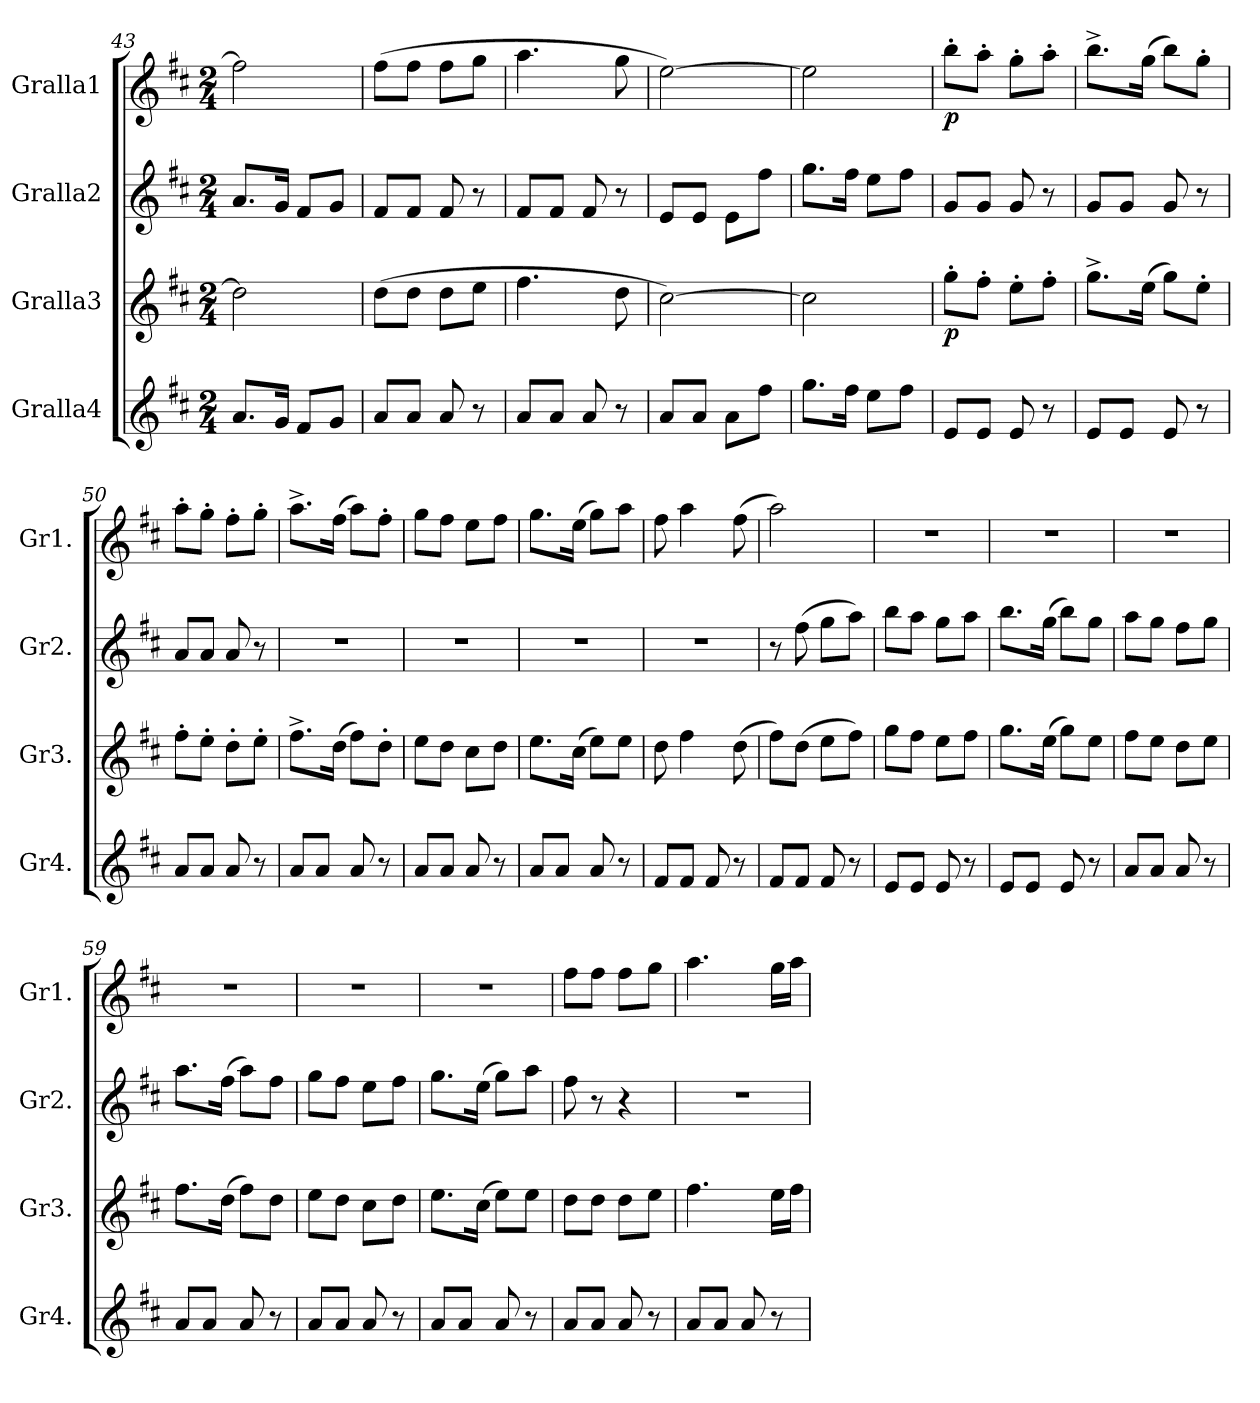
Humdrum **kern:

**kern	**kern	**dynam	**kern	**kern	**dynam
*part4	*part3	*part3	*part2	*part1	*part1
*staff4	*staff3	*staff3	*staff2	*staff1	*staff1
*I"Gralla4	*I"Gralla3	*	*I"Gralla2	*I"Gralla1	*
*I'Gr4.	*I'Gr3.	*	*I'Gr2.	*I'Gr1.	*
*clefG2	*clefG2	*	*clefG2	*clefG2	*
*k[f#c#]	*k[f#c#]	*	*k[f#c#]	*k[f#c#]	*
*M2/4	*M2/4	*	*M2/4	*M2/4	*
=43	=43	=43	=43	=43	=43
8.a/L	2dd\]	.	8.a/L	2ff#\]	.
16g/Jk	.	.	16g/Jk	.	.
8f#/L	.	.	8f#/L	.	.
8g/J	.	.	8g/J	.	.
=44	=44	=44	=44	=44	=44
8a/L	(>8dd\L	.	8f#/L	(>8ff#\L	.
8a/J	8dd\J	.	8f#/J	8ff#\J	.
8a/	8dd\L	.	8f#/	8ff#\L	.
8r	8ee\J	.	8r	8gg\J	.
=45	=45	=45	=45	=45	=45
8a/L	4.ff#\	.	8f#/L	4.aa\	.
8a/J	.	.	8f#/J	.	.
8a/	.	.	8f#/	.	.
8r	8dd\	.	8r	8gg\	.
=46	=46	=46	=46	=46	=46
8a/L	[2cc#\)	.	8e/L	[2ee\)	.
8a/J	.	.	8e/J	.	.
8a\L	.	.	8e\L	.	.
8ff#\J	.	.	8ff#\J	.	.
=47	=47	=47	=47	=47	=47
8.gg\L	2cc#\]	.	8.gg\L	2ee\]	.
16ff#\Jk	.	.	16ff#\Jk	.	.
8ee\L	.	.	8ee\L	.	.
8ff#\J	.	.	8ff#\J	.	.
!!LO:LB:g=z
=48	=48	=48	=48	=48	=48
!	!	!LO:DY:b	!	!	!LO:DY:b
8e/L	8gg'\L	p	8g/L	8bb'\L	p
8e/J	8ff#'\J	.	8g/J	8aa'\J	.
8e/	8ee'\L	.	8g/	8gg'\L	.
8r	8ff#'\J	.	8r	8aa'\J	.
=49	=49	=49	=49	=49	=49
8e/L	8.gg^\L	.	8g/L	8.bb^\L	.
8e/J	.	.	8g/J	.	.
.	(>16ee\Jk	.	.	(>16gg\Jk	.
8e/	8gg\L)	.	8g/	8bb\L)	.
8r	8ee'\J	.	8r	8gg'\J	.
=50	=50	=50	=50	=50	=50
8a/L	8ff#'\L	.	8a/L	8aa'\L	.
8a/J	8ee'\J	.	8a/J	8gg'\J	.
8a/	8dd'\L	.	8a/	8ff#'\L	.
8r	8ee'\J	.	8r	8gg'\J	.
=51	=51	=51	=51	=51	=51
8a/L	8.ff#^\L	.	2r	8.aa^\L	.
8a/J	.	.	.	.	.
.	(>16dd\Jk	.	.	(>16ff#\Jk	.
8a/	8ff#\L)	.	.	8aa\L)	.
8r	8dd'\J	.	.	8ff#'\J	.
=52	=52	=52	=52	=52	=52
8a/L	8ee\L	.	2r	8gg\L	.
8a/J	8dd\J	.	.	8ff#\J	.
8a/	8cc#\L	.	.	8ee\L	.
8r	8dd\J	.	.	8ff#\J	.
=53	=53	=53	=53	=53	=53
8a/L	8.ee\L	.	2r	8.gg\L	.
8a/J	.	.	.	.	.
.	(>16cc#\Jk	.	.	(>16ee\Jk	.
8a/	8ee\L)	.	.	8gg\L)	.
8r	8ee\J	.	.	8aa\J	.
=54	=54	=54	=54	=54	=54
8f#/L	8dd\	.	2r	8ff#\	.
8f#/J	4ff#\	.	.	4aa\	.
8f#/	.	.	.	.	.
8r	(>8dd\	.	.	(>8ff#\	.
=55	=55	=55	=55	=55	=55
8f#/L	8ff#\L)	.	8r	2aa\)	.
8f#/J	(>8dd\J	.	(>8ff#\	.	.
8f#/	8ee\L	.	8gg\L	.	.
8r	8ff#\J)	.	8aa\J)	.	.
!!LO:PB:g=z
=56	=56	=56	=56	=56	=56
8e/L	8gg\L	.	8bb\L	2r	.
8e/J	8ff#\J	.	8aa\J	.	.
8e/	8ee\L	.	8gg\L	.	.
8r	8ff#\J	.	8aa\J	.	.
=57	=57	=57	=57	=57	=57
8e/L	8.gg\L	.	8.bb\L	2r	.
8e/J	.	.	.	.	.
.	(>16ee\Jk	.	(>16gg\Jk	.	.
8e/	8gg\L)	.	8bb\L)	.	.
8r	8ee\J	.	8gg\J	.	.
=58	=58	=58	=58	=58	=58
8a/L	8ff#\L	.	8aa\L	2r	.
8a/J	8ee\J	.	8gg\J	.	.
8a/	8dd\L	.	8ff#\L	.	.
8r	8ee\J	.	8gg\J	.	.
=59	=59	=59	=59	=59	=59
8a/L	8.ff#\L	.	8.aa\L	2r	.
8a/J	.	.	.	.	.
.	(>16dd\Jk	.	(>16ff#\Jk	.	.
8a/	8ff#\L)	.	8aa\L)	.	.
8r	8dd\J	.	8ff#\J	.	.
=60	=60	=60	=60	=60	=60
8a/L	8ee\L	.	8gg\L	2r	.
8a/J	8dd\J	.	8ff#\J	.	.
8a/	8cc#\L	.	8ee\L	.	.
8r	8dd\J	.	8ff#\J	.	.
=61	=61	=61	=61	=61	=61
8a/L	8.ee\L	.	8.gg\L	2r	.
8a/J	.	.	.	.	.
.	(>16cc#\Jk	.	(>16ee\Jk	.	.
8a/	8ee\L)	.	8gg\L)	.	.
8r	8ee\J	.	8aa\J	.	.
=62	=62	=62	=62	=62	=62
8a/L	8dd\L	.	8ff#\	8ff#\L	.
8a/J	8dd\J	.	8r	8ff#\J	.
8a/	8dd\L	.	4r	8ff#\L	.
8r	8ee\J	.	.	8gg\J	.
=63	=63	=63	=63	=63	=63
8a/L	4.ff#\	.	2r	4.aa\	.
8a/J	.	.	.	.	.
8a/	.	.	.	.	.
8r	16ee\LL	.	.	16gg\LL	.
.	16ff#\JJ	.	.	16aa\JJ	.
=	=	=	=	=	=
*-	*-	*-	*-	*-	*-
